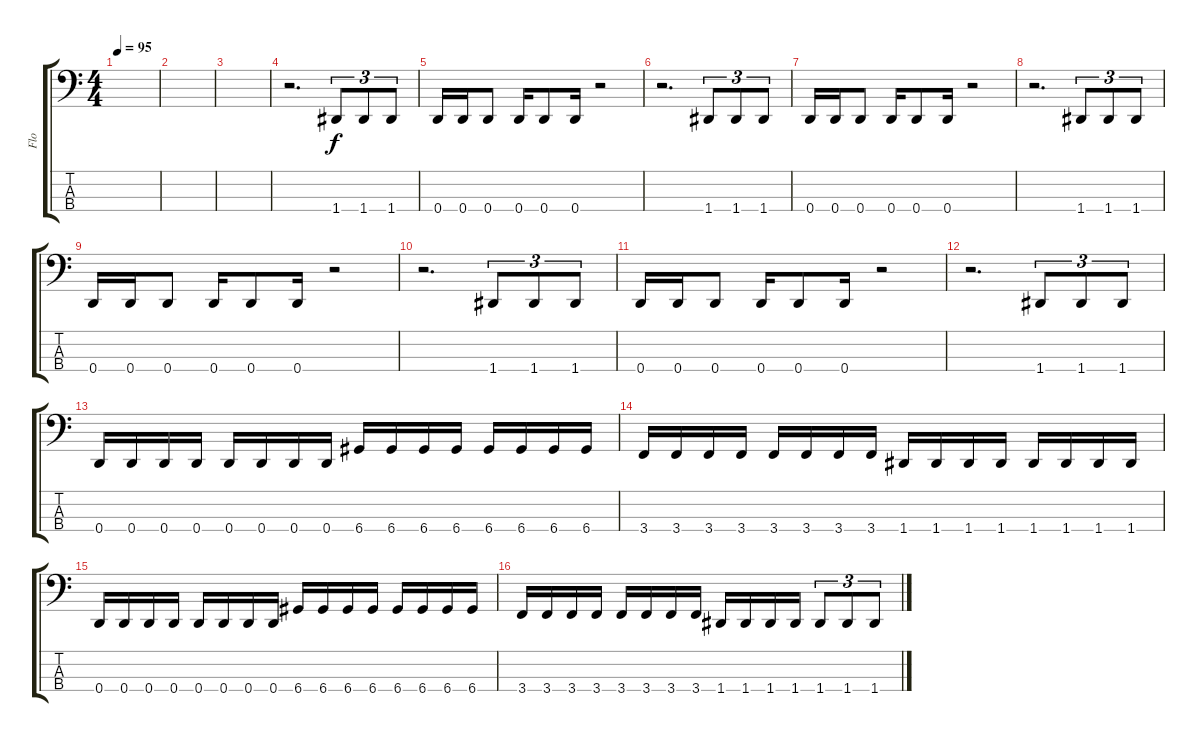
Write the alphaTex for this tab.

\track ("Flo" "Flo") {instrument electricbassfinger}
\staff {score tabs}
\tuning (G2 D2 A1 D1) {hide}
\ts (4 4)
\tempo 95
\clef f4
\ks c
|
|
|
r.2{d} 1.4.8{tu (3 2)} 1.4.8{tu (3 2)} 1.4.8{tu (3 2)} |
0.4.16 0.4.16 0.4.8 0.4.16 0.4.8 0.4.16 r.2 |
r.2{d} 1.4.8{tu (3 2)} 1.4.8{tu (3 2)} 1.4.8{tu (3 2)} |
0.4.16 0.4.16 0.4.8 0.4.16 0.4.8 0.4.16 r.2 |
r.2{d} 1.4.8{tu (3 2)} 1.4.8{tu (3 2)} 1.4.8{tu (3 2)} |
0.4.16 0.4.16 0.4.8 0.4.16 0.4.8 0.4.16 r.2 |
r.2{d} 1.4.8{tu (3 2)} 1.4.8{tu (3 2)} 1.4.8{tu (3 2)} |
0.4.16 0.4.16 0.4.8 0.4.16 0.4.8 0.4.16 r.2 |
r.2{d} 1.4.8{tu (3 2)} 1.4.8{tu (3 2)} 1.4.8{tu (3 2)} |
0.4.16 0.4.16 0.4.16 0.4.16 0.4.16 0.4.16 0.4.16 0.4.16 6.4.16 6.4.16 6.4.16 6.4.16 6.4.16 6.4.16 6.4.16 6.4.16 |
3.4.16 3.4.16 3.4.16 3.4.16 3.4.16 3.4.16 3.4.16 3.4.16 1.4.16 1.4.16 1.4.16 1.4.16 1.4.16 1.4.16 1.4.16 1.4.16 |
0.4.16 0.4.16 0.4.16 0.4.16 0.4.16 0.4.16 0.4.16 0.4.16 6.4.16 6.4.16 6.4.16 6.4.16 6.4.16 6.4.16 6.4.16 6.4.16 |
3.4.16 3.4.16 3.4.16 3.4.16 3.4.16 3.4.16 3.4.16 3.4.16 1.4.16 1.4.16 1.4.16 1.4.16 1.4.8{tu (3 2)} 1.4.8{tu (3 2)} 1.4.8{tu (3 2)}
